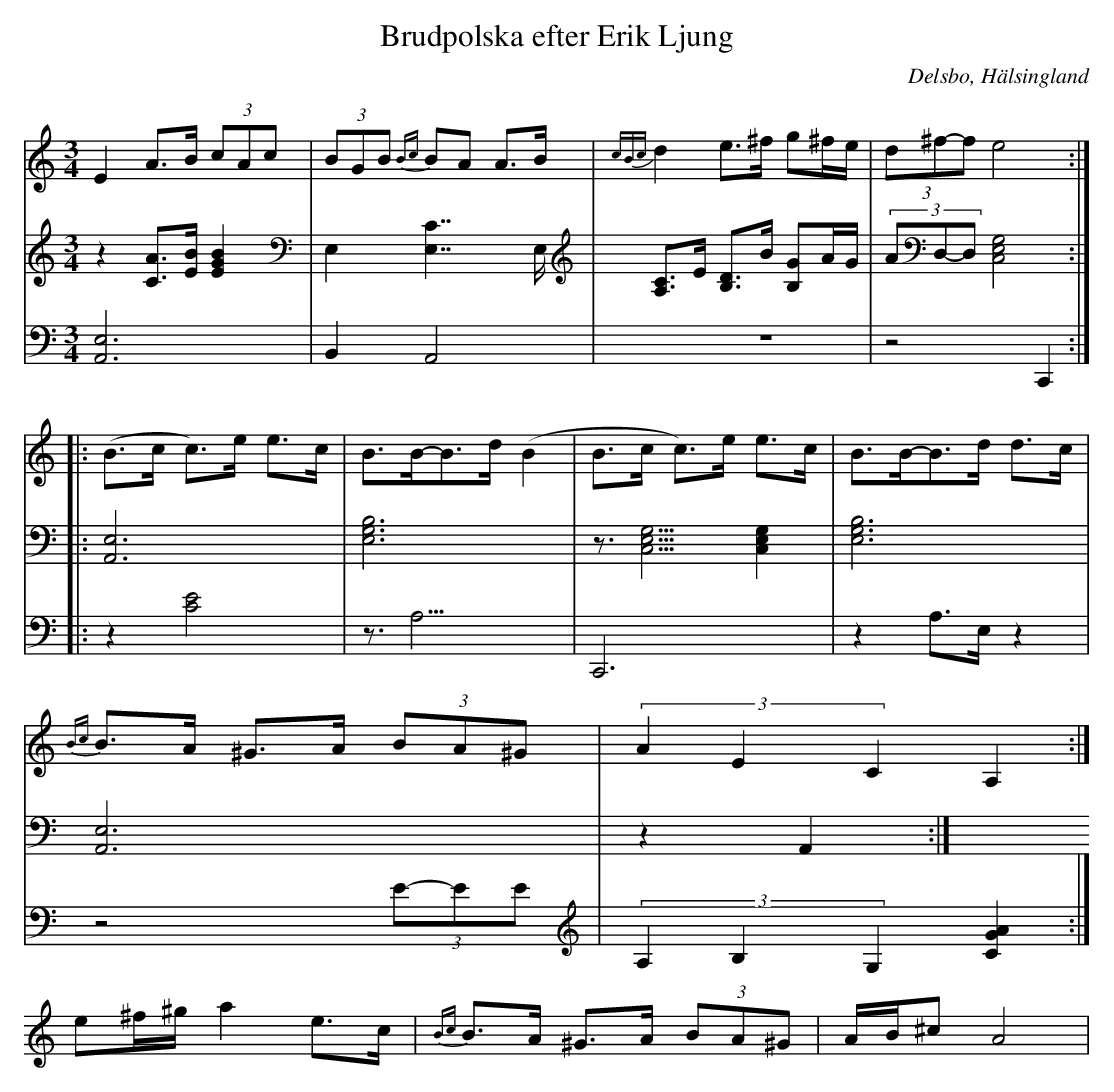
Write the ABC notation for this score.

X:1
T: Brudpolska efter Erik Ljung
Q: 105
O: Delsbo, Hälsingland
M: 3/4
L: 1/8
K: Am
V:1
V:2
V:3 =Merge
V:1
E2 A>B (3cAc| (3BGB {Bc}BA A>B|{cBc}d2 e>^f g^f/e/|(3d^f-f e4 :|
|:(B>c c)>e e>c|B>B-B>d (B2|B>c c)>e e>c|B>B-B>d d>c|
{Bc}B>A ^G>A (3BA^G|(3A2E2C2 A,2:|
e^f/^g/ a2 e>c|{Bc}B>A ^G>A (3BA^G|A/B/^c A4|
V:2
z2 [AC]>[BE] [B2E2G2]|E,2 [C7/2E,7/2]E,/|[A,C]>E [B,D]>B [B,G]A/G/|(3AD,-D, [E,4G,4C,4]:|
|:[A,,6E,6]|[E,6G,6B,6]|z3/2[E,5/2G,5/2C,5/2] [E,2G,2C,2]|[E,6G,6B,6]|
[A,,6E,6]|z2 A,,2:|
V:3
[A,,6E,6]|B,,2 A,,4|z6|z4  C,,2:|
|:z2 [C4E4]|z3<A,3|C,,6|z2 A,>E, z2|
z4 (3E-EE|(3A,2B,2G,2 [G2A2C2]:|
